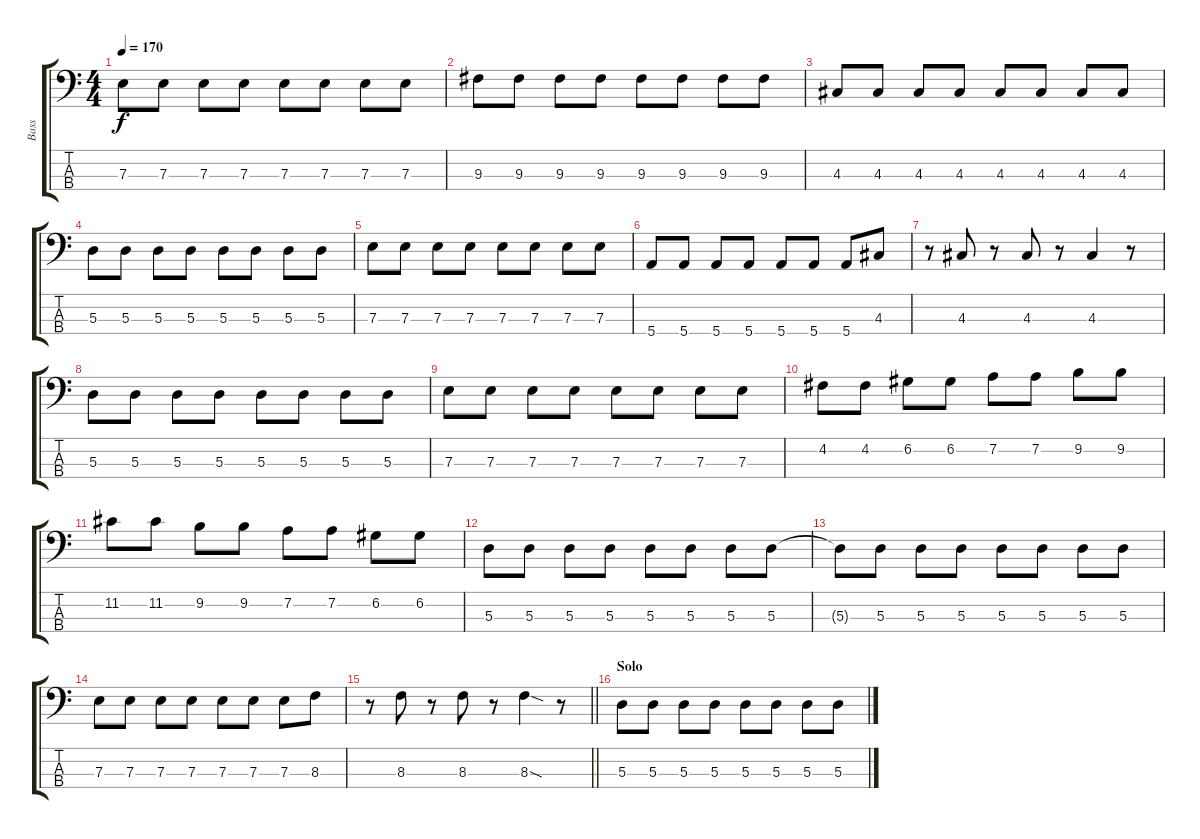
\track ("Bass" "Bass") {instrument electricbassfinger}
\staff {score tabs}
\tuning (G2 D2 A1 E1) {hide}
\ts (4 4)
\tempo 170
\clef f4
\ks c
7.3.8{dy f} 7.3.8 7.3.8 7.3.8 7.3.8 7.3.8 7.3.8 7.3.8 |
9.3.8 9.3.8 9.3.8 9.3.8 9.3.8 9.3.8 9.3.8 9.3.8 |
4.3.8 4.3.8 4.3.8 4.3.8 4.3.8 4.3.8 4.3.8 4.3.8 |
5.3.8 5.3.8 5.3.8 5.3.8 5.3.8 5.3.8 5.3.8 5.3.8 |
7.3.8 7.3.8 7.3.8 7.3.8 7.3.8 7.3.8 7.3.8 7.3.8 |
5.4.8 5.4.8 5.4.8 5.4.8 5.4.8 5.4.8 5.4.8 4.3.8 |
r.8 4.3.8 r.8 4.3.8 r.8 4.3.4 r.8 |
5.3.8 5.3.8 5.3.8 5.3.8 5.3.8 5.3.8 5.3.8 5.3.8 |
7.3.8 7.3.8 7.3.8 7.3.8 7.3.8 7.3.8 7.3.8 7.3.8 |
4.2.8 4.2.8 6.2.8 6.2.8 7.2.8 7.2.8 9.2.8 9.2.8 |
11.2.8 11.2.8 9.2.8 9.2.8 7.2.8 7.2.8 6.2.8 6.2.8 |
5.3.8 5.3.8 5.3.8 5.3.8 5.3.8 5.3.8 5.3.8 5.3.8 |
5.3{t}.8 5.3.8 5.3.8 5.3.8 5.3.8 5.3.8 5.3.8 5.3.8 |
7.3.8 7.3.8 7.3.8 7.3.8 7.3.8 7.3.8 7.3.8 8.3.8 |
\barLineRight lightlight
r.8 8.3.8 r.8 8.3.8 r.8 8.3{sod}.4 r.8 |
\section ("" "Solo")
5.3.8 5.3.8 5.3.8 5.3.8 5.3.8 5.3.8 5.3.8 5.3.8
